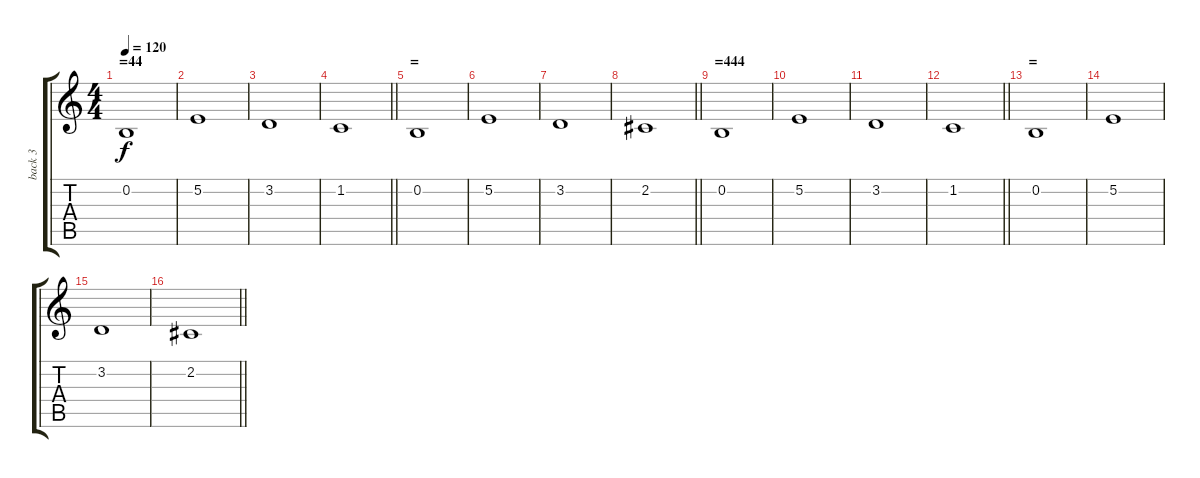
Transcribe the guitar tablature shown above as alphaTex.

\track ("back 3" "back 3") {instrument fx7echoes}
\staff {score tabs}
\tuning (E4 B3 G3 D3 A2 E2) {hide}
\ts (4 4)
\section ("" "=44")
\tempo 120
\clef g2
\ks c
0.2.1{dy f} |
5.2.1 |
3.2.1 |
\barLineRight lightlight
1.2.1 |
\section ("" "=")
0.2.1 |
5.2.1 |
3.2.1 |
\barLineRight lightlight
2.2.1 |
\section ("" "=444")
0.2.1 |
5.2.1 |
3.2.1 |
\barLineRight lightlight
1.2.1 |
\section ("" "=")
0.2.1 |
5.2.1 |
3.2.1 |
\barLineRight lightlight
2.2.1
